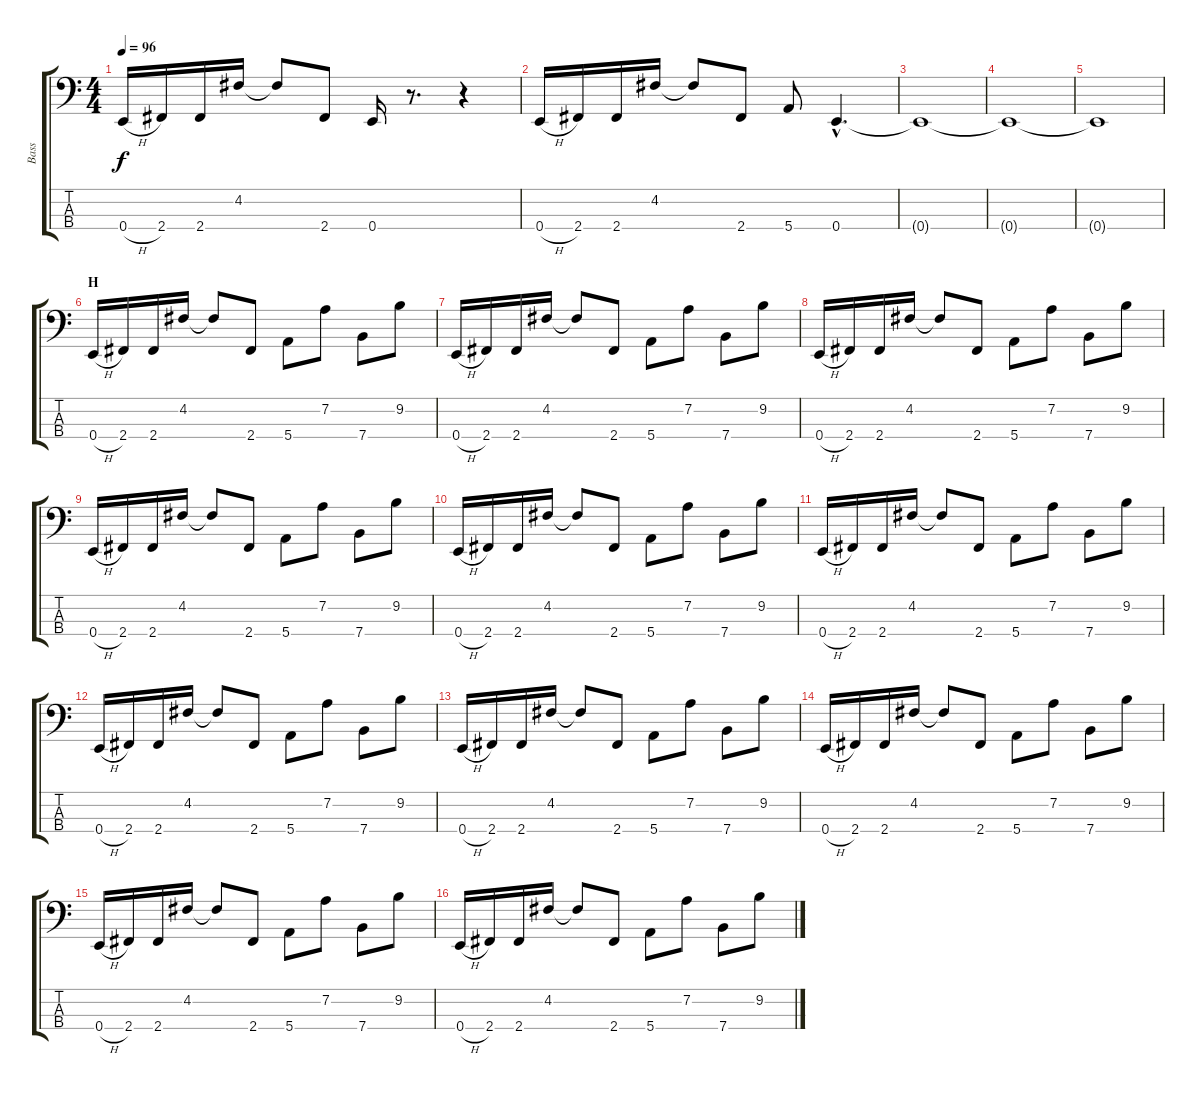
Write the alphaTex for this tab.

\track ("Bass" "Bass") {instrument slapbass1}
\staff {score tabs}
\tuning (G2 D2 A1 E1) {hide}
\ts (4 4)
\tempo 96
\clef f4
\ks c
0.4{h}.16{dy f} 2.4.16 2.4.16 4.2.16 4.2{t}.8 2.4.8 0.4.16 r.8{d} r.4 |
0.4{h}.16 2.4.16 2.4.16 4.2.16 4.2{t}.8 2.4.8 5.4.8 0.4{hac}.4{d} |
0.4{t}.1 |
0.4{t}.1 |
0.4{t}.1 |
\section ("" "H")
0.4{h}.16 2.4.16 2.4.16 4.2.16 4.2{t}.8 2.4.8 5.4.8 7.2.8 7.4.8 9.2.8 |
0.4{h}.16 2.4.16 2.4.16 4.2.16 4.2{t}.8 2.4.8 5.4.8 7.2.8 7.4.8 9.2.8 |
0.4{h}.16 2.4.16 2.4.16 4.2.16 4.2{t}.8 2.4.8 5.4.8 7.2.8 7.4.8 9.2.8 |
0.4{h}.16 2.4.16 2.4.16 4.2.16 4.2{t}.8 2.4.8 5.4.8 7.2.8 7.4.8 9.2.8 |
0.4{h}.16 2.4.16 2.4.16 4.2.16 4.2{t}.8 2.4.8 5.4.8 7.2.8 7.4.8 9.2.8 |
0.4{h}.16 2.4.16 2.4.16 4.2.16 4.2{t}.8 2.4.8 5.4.8 7.2.8 7.4.8 9.2.8 |
0.4{h}.16 2.4.16 2.4.16 4.2.16 4.2{t}.8 2.4.8 5.4.8 7.2.8 7.4.8 9.2.8 |
0.4{h}.16 2.4.16 2.4.16 4.2.16 4.2{t}.8 2.4.8 5.4.8 7.2.8 7.4.8 9.2.8 |
0.4{h}.16 2.4.16 2.4.16 4.2.16 4.2{t}.8 2.4.8 5.4.8 7.2.8 7.4.8 9.2.8 |
0.4{h}.16 2.4.16 2.4.16 4.2.16 4.2{t}.8 2.4.8 5.4.8 7.2.8 7.4.8 9.2.8 |
0.4{h}.16 2.4.16 2.4.16 4.2.16 4.2{t}.8 2.4.8 5.4.8 7.2.8 7.4.8 9.2.8
